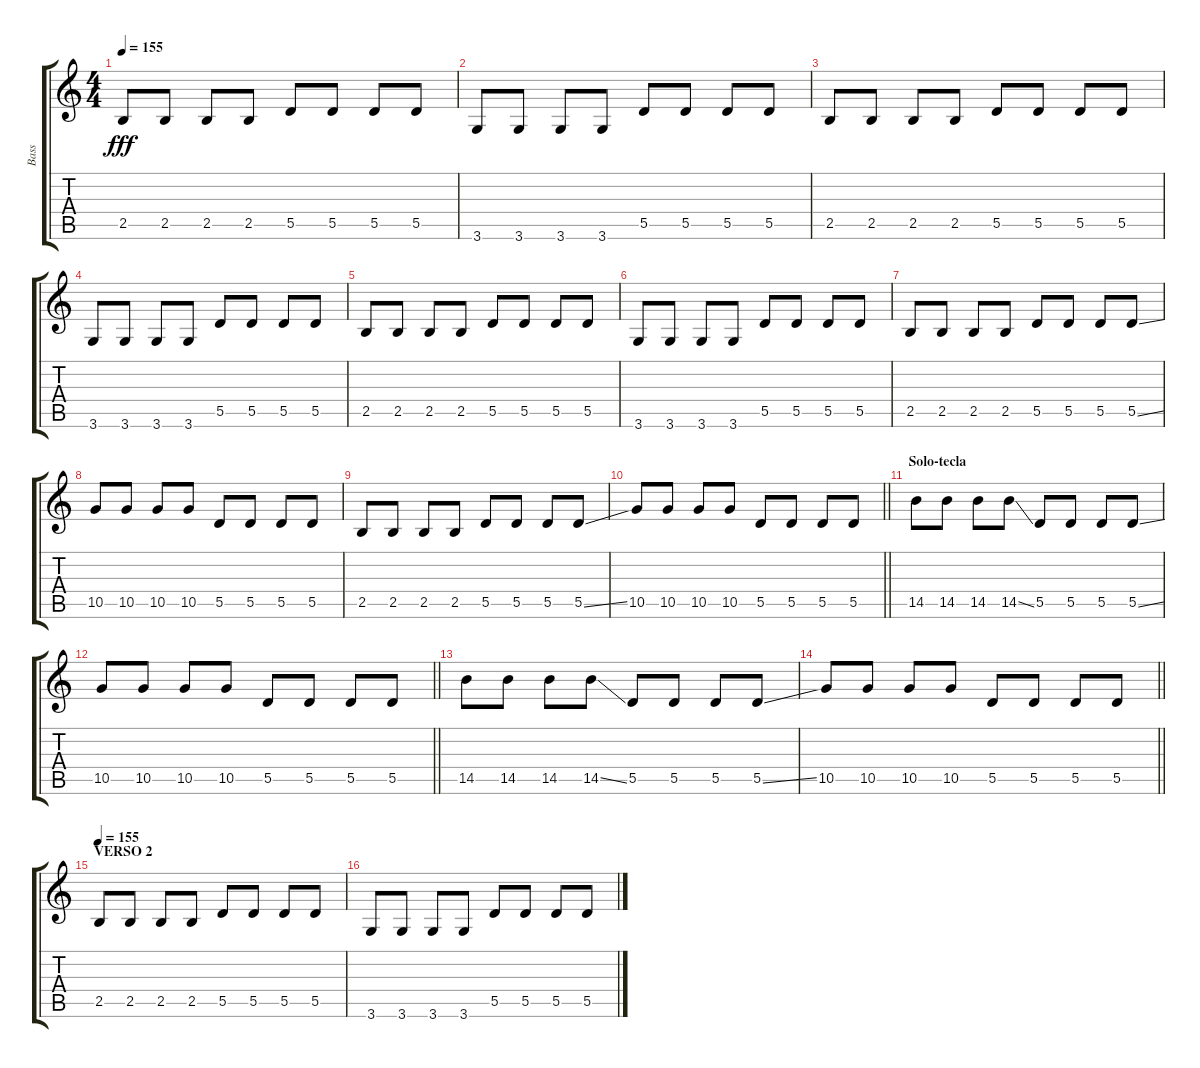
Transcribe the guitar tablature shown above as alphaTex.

\track ("Bass" "Bass") {instrument electricbasspick}
\staff {score tabs}
\tuning (E4 B3 G3 D3 A2 E2) {hide}
\ts (4 4)
\tempo 155
\clef g2
\ks c
2.5.8{dy fff} 2.5.8 2.5.8 2.5.8 5.5.8 5.5.8 5.5.8 5.5.8 |
3.6.8 3.6.8 3.6.8 3.6.8 5.5.8 5.5.8 5.5.8 5.5.8 |
2.5.8 2.5.8 2.5.8 2.5.8 5.5.8 5.5.8 5.5.8 5.5.8 |
3.6.8 3.6.8 3.6.8 3.6.8 5.5.8 5.5.8 5.5.8 5.5.8 |
2.5.8 2.5.8 2.5.8 2.5.8 5.5.8 5.5.8 5.5.8 5.5.8 |
3.6.8 3.6.8 3.6.8 3.6.8 5.5.8 5.5.8 5.5.8 5.5.8 |
2.5.8 2.5.8 2.5.8 2.5.8 5.5.8 5.5.8 5.5.8 5.5{ss}.8 |
10.5.8 10.5.8 10.5.8 10.5.8 5.5.8 5.5.8 5.5.8 5.5.8 |
2.5.8 2.5.8 2.5.8 2.5.8 5.5.8 5.5.8 5.5.8 5.5{ss}.8 |
\barLineRight lightlight
10.5.8 10.5.8 10.5.8 10.5.8 5.5.8 5.5.8 5.5.8 5.5.8 |
\section ("" "Solo-tecla")
14.5.8 14.5.8 14.5.8 14.5{ss}.8 5.5.8 5.5.8 5.5.8 5.5{ss}.8 |
\barLineRight lightlight
10.5.8 10.5.8 10.5.8 10.5.8 5.5.8 5.5.8 5.5.8 5.5.8 |
14.5.8 14.5.8 14.5.8 14.5{ss}.8 5.5.8 5.5.8 5.5.8 5.5{ss}.8 |
\barLineRight lightlight
10.5.8 10.5.8 10.5.8 10.5.8 5.5.8 5.5.8 5.5.8 5.5.8 |
\section ("" "VERSO 2")
\tempo 155
2.5.8 2.5.8 2.5.8 2.5.8 5.5.8 5.5.8 5.5.8 5.5.8 |
3.6.8 3.6.8 3.6.8 3.6.8 5.5.8 5.5.8 5.5.8 5.5.8
